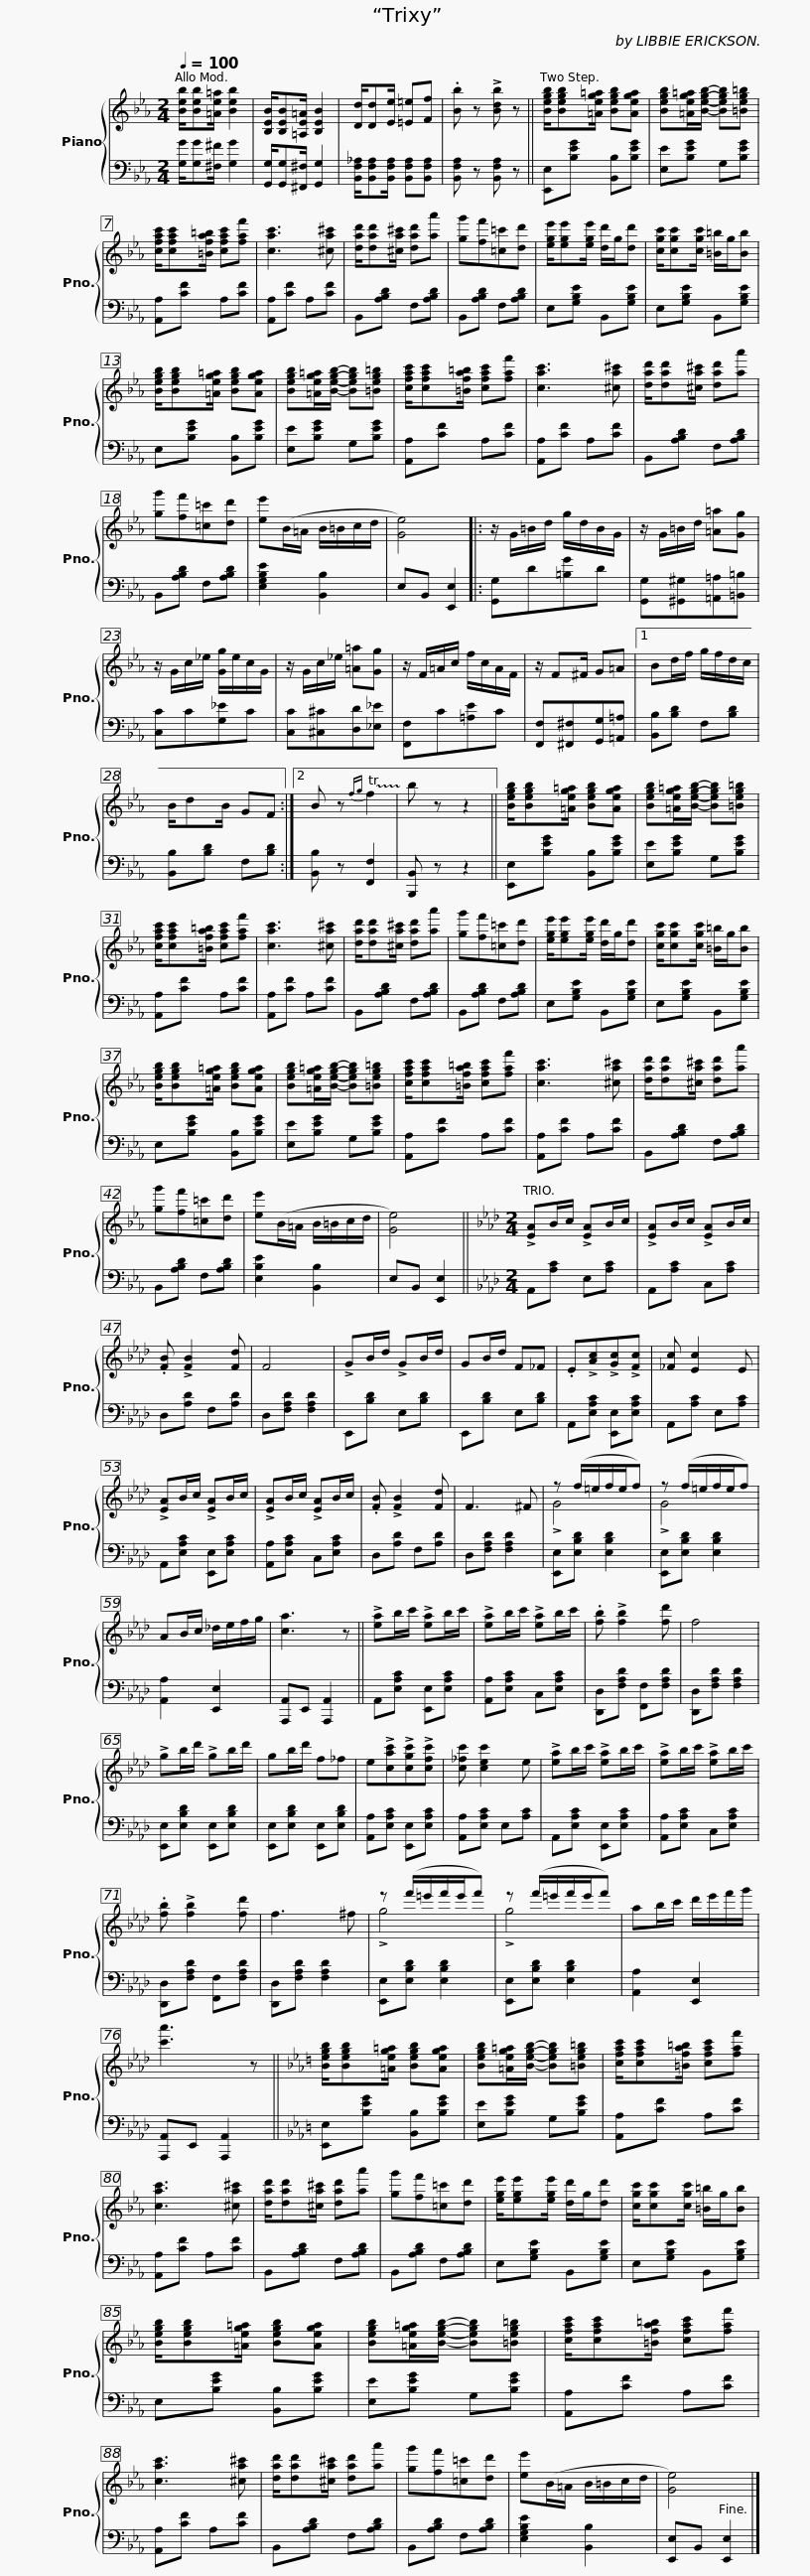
X:1
%%score { ( 1 3 ) | 2 }
L:1/8
Q:1/4=100
M:2/4
I:linebreak $
K:Eb
V:1 treble
V:3 treble
V:2 bass
V:1
 [Beb]/[Beb][=Ae=a]/ [Beb]2 | [B,EB]/[B,EB][=A,E=A]/ [B,EB]2 | [Dd]/[Dd][Ee]/ [=E=e][Ff] | .[Bb] z !>![Bdb] z || [Begb]/[Begb][=Aeg=a]/ [Begb][Aega] | %5
 [Begb][=Aeg=a]/[Begb]/- [Begb][=Beg=b] |$ [cfac']/[cfac'][=Bfa=b]/ [cfac'][faf'] | [cac']3 [^ca^c'] | [dad']/[dad'][^ca^c']/ [dad'][aa'] | [gg'][ff'][=c=c'][dd'] | %10
 [ege']/[ege'][ege']/ [dd']/g/[dd'] | [cgc']/[cgc'][cgc']/ [=B=b]/g/[Bb] |$ [Begb]/[Begb][=Aeg=a]/ [Begb][Aega] | [Begb][=Aeg=a]/[Begb]/- [Begb][=Beg=b] | [cfac']/[cfac'][=Bfa=b]/ [cfac'][faf'] | %15
 [cac']3 [^ca^c'] | [dad']/[dad'][^ca^c']/ [dad'][aa'] | [gg'][ff'][=c=c'][dd'] |$ [ee'](B/=A/ B/=B/c/d/ | [Ge]4) |: %20
 z/ G/=B/d/ g/d/B/G/ | z/ G/=B/d/ [=A=a][Gg] | z/ G/c/_e/ [Gg]/e/c/G/ | z/ G/c/_e/ [=A=a][Gg] |$ z/ F/=A/c/ f/c/A/F/ | %25
 z/ F^F/ G=A |1 Bd/f/ g/f/d/c/ | B/dB/ GF :|2 B z{fg} !trill(!Tf2!trill)! | b z z2 ||$ %30
 [Begb]/[Begb][=Aeg=a]/ [Begb][Aega] | [Begb][=Aeg=a]/[Begb]/- [Begb][=Beg=b] | [cfac']/[cfac'][=Bfa=b]/ [cfac'][faf'] | [cac']3 [^ca^c'] | [dad']/[dad'][^ca^c']/ [dad'][aa'] |$ %35
 [gg'][ff'][=c=c'][dd'] | [ege']/[ege'][ege']/ [dd']/g/[dd'] | [cgc']/[cgc'][cgc']/ [=B=b]/g/[Bb] | [Begb]/[Begb][=Aeg=a]/ [Begb][Aega] | [Begb][=Aeg=a]/[Begb]/- [Begb][=Beg=b] |$ %40
 [cfac']/[cfac'][=Bfa=b]/ [cfac'][faf'] | [cac']3 [^ca^c'] | [dad']/[dad'][^ca^c']/ [dad'][aa'] | [gg'][ff'][=c=c'][dd'] | [ee'](B/=A/ B/=B/c/d/ | %45
 [Ge]4) ||$[K:Ab][M:2/4] !>![EA]B/c/ !>![EA]B/c/ | !>![EA]B/c/ !>![EA]B/c/ | .[FB] !>![FB]2 [Fd] | F4 | %50
 !>!GB/d/ !>!GB/d/ | GB/d/ F_F |$ .E!>![Ac]!>![Gc]!>![Fc] | [_Fc] [Ec]2 E | !>![EA]B/c/ !>![EA]B/c/ | %55
 !>![EA]B/c/ !>![EA]B/c/ | .[FB] !>![FB]2 [Fd] |$ F3 ^F | z (f/=e/f/e/f) | z (f/=e/f/e/f) | %60
 AB/c/ _d/e/f/g/ | [ca]3 z ||$ !>![ea]b/c'/ !>![ea]b/c'/ | !>![ea]b/c'/ !>![ea]b/c'/ | .[fb] !>![fb]2 [fd'] | %65
 f4 | !>!gb/d'/ !>!gb/d'/ |$ gb/d'/ f_f | e!>![cac']!>![cgc']!>![cfc'] | [c_fc'] [cec']2 e | %70
 !>![ea]b/c'/ !>![ea]b/c'/ | !>![ea]b/c'/ !>![ea]b/c'/ |$ .[fb] !>![fb]2 [fd'] | f3 ^f | z (f'/=e'/f'/e'/f') | %75
 z (f'/=e'/f'/e'/f') | ab/c'/ d'/e'/f'/g'/ | [c'a']3 z ||$[K:Eb] [Begb]/[Begb][=Aeg=a]/ [Begb][Aega] | [Begb][=Aeg=a]/[Begb]/- [Begb][=Beg=b] | %80
 [cfac']/[cfac'][=Bfa=b]/ [cfac'][faf'] | [cac']3 [^ca^c'] | [dad']/[dad'][^ca^c']/ [dad'][aa'] |$ [gg'][ff'][=c=c'][dd'] | [ege']/[ege'][ege']/ [dd']/g/[dd'] | %85
 [cgc']/[cgc'][cgc']/ [=B=b]/g/[Bb] | [Begb]/[Begb][=Aeg=a]/ [Begb][Aega] | [Begb][=Aeg=a]/[Begb]/- [Begb][=Beg=b] |$ [cfac']/[cfac'][=Bfa=b]/ [cfac'][faf'] | [cac']3 [^ca^c'] | %90
 [dad']/[dad'][^ca^c']/ [dad'][aa'] | [gg'][ff'][=c=c'][dd'] | [ee'](B/=A/ B/=B/c/d/ | [Ge]4) |] %94
V:2
 [G,G]/[G,G][^F,^F]/ [G,G]2 | [G,,G,]/[G,,G,][^F,,^F,]/ [G,,G,]2 | [B,,F,_A,]/[B,,F,A,][B,,F,A,]/ [B,,F,A,][B,,F,A,] | [B,,F,A,] z [B,,F,A,] z || [E,,E,][B,EG] [B,,B,][B,EG] | %5
 [E,E][B,EG] G,[B,EG] |$ [A,,A,][CF] A,[CF] | [A,,A,][CF] A,[CF] | B,,[A,B,D] F,[A,B,D] | B,,[A,B,D] F,[A,B,D] | %10
 E,[G,B,E] B,,[G,B,E] | E,[G,B,E] B,,[G,B,E] |$ E,[B,EG] [B,,B,][B,EG] | [E,E][B,EG] G,[B,EG] | [A,,A,][CF] A,[CF] | %15
 [A,,A,][CF] A,[CF] | B,,[A,B,D] F,[A,B,D] | B,,[A,B,D] F,[A,B,D] |$ [E,G,B,E]2 [B,,B,]2 | E,B,, [E,,E,]2 |: %20
 [G,,G,]D[=B,G]D | [G,,G,][^G,,^G,][=A,,=A,][=B,,=B,] | [C,C]C[G,_E]C | [C,C][^C,^C][D,D][_E,_E] |$ [F,,F,]C[=A,E]C | %25
 [F,,F,][^F,,^F,][G,,G,][=A,,=A,] |1 [B,,B,][B,D] F,[B,D] | [B,,B,][B,D] F,[B,D] :|2 [B,,B,] z [F,,F,]2 | [B,,,B,,] z z2 ||$ %30
 [E,,E,][B,EG] [B,,B,][B,EG] | [E,E][B,EG] G,[B,EG] | [A,,A,][CF] A,[CF] | [A,,A,][CF] A,[CF] | B,,[A,B,D] F,[A,B,D] |$ %35
 B,,[A,B,D] F,[A,B,D] | E,[G,B,E] B,,[G,B,E] | E,[G,B,E] B,,[G,B,E] | E,[B,EG] [B,,B,][B,EG] | [E,E][B,EG] G,[B,EG] |$ %40
 [A,,A,][CF] A,[CF] | [A,,A,][CF] A,[CF] | B,,[A,B,D] F,[A,B,D] | B,,[A,B,D] F,[A,B,D] | [E,B,E]2 [B,,B,]2 | %45
 E,B,, [E,,E,]2 ||$[K:Ab][M:2/4] A,,[A,C] E,[A,C] | A,,[A,C] C,[A,C] | D,[A,D] F,[A,D] | D,[F,A,D] [F,A,D]2 | %50
 E,,[B,D] E,[B,D] | E,,[B,D] E,[B,D] |$ A,,[E,A,C] [E,,E,][E,A,C] | A,,[A,C] E,[A,C] | A,,[E,A,C] [E,,E,][E,A,C] | %55
 [A,,A,][E,A,C] C,[E,A,C] | D,[A,D] F,[A,D] |$ D,[F,A,D] [F,A,D]2 | [E,,E,][E,B,D] [E,B,D]2 | [E,,E,][E,B,D] [E,B,D]2 | %60
 [A,,A,]2 [E,,E,]2 | [A,,,A,,]E,, [A,,,A,,]2 ||$ A,,[E,A,C] [E,,E,][E,A,C] | [A,,A,][E,A,C] C,[E,A,C] | [D,,D,][F,A,D] [F,,F,][F,A,D] | %65
 [D,,D,][F,A,D] [F,A,D]2 | [E,,E,][E,B,D] [E,,E,][E,B,D] |$ [E,,E,][E,B,D] [E,,E,][E,B,D] | [A,,A,][E,A,C] [E,,E,][E,A,C] | [A,,A,][E,A,C] E,[A,C] | %70
 A,,[E,A,C] [E,,E,][E,A,C] | [A,,A,][E,A,C] C,[E,A,C] |$ [D,,D,][F,A,D] [F,,F,][F,A,D] | [D,,D,][F,A,D] [F,A,D]2 | [E,,E,][E,B,D] [E,B,D]2 | %75
 [E,,E,][E,B,D] [E,B,D]2 | [A,,A,]2 [E,,E,]2 | [A,,,A,,]E,, [A,,,A,,]2 ||$[K:Eb] [E,,E,][B,EG] [B,,B,][B,EG] | [E,E][B,EG] G,[B,EG] | %80
 [A,,A,][CF] A,[CF] | [A,,A,][CF] A,[CF] | B,,[A,B,D] F,[A,B,D] |$ B,,[A,B,D] F,[A,B,D] | E,[G,B,E] B,,[G,B,E] | %85
 E,[G,B,E] B,,[G,B,E] | E,[B,EG] [B,,B,][B,EG] | [E,E][B,EG] G,[B,EG] |$ [A,,A,][CF] A,[CF] | [A,,A,][CF] A,[CF] | %90
 B,,[A,B,D] F,[A,B,D] | B,,[A,B,D] F,[A,B,D] | [E,G,B,E]2 [B,,B,]2 | [E,,E,]B,, [E,,E,]2 |] %94
V:3
 x4 | x4 | x4 | x4 || x4 | %5
 x4 |$ x4 | x4 | x4 | x4 | %10
 x4 | x4 |$ x4 | x4 | x4 | %15
 x4 | x4 | x4 |$ x4 | x4 |: %20
 x4 | x4 | x4 | x4 |$ x4 | %25
 x4 |1 x4 | x4 :|2 x4 | x4 ||$ %30
 x4 | x4 | x4 | x4 | x4 |$ %35
 x4 | x4 | x4 | x4 | x4 |$ %40
 x4 | x4 | x4 | x4 | x4 | %45
 x4 ||$[K:Ab][M:2/4] x4 | x4 | x4 | x4 | %50
 x4 | x4 |$ x4 | x4 | x4 | %55
 x4 | x4 |$ x4 | !>!G4 | !>!G4 | %60
 x4 | x4 ||$ x4 | x4 | x4 | %65
 x4 | x4 |$ x4 | x4 | x4 | %70
 x4 | x4 |$ x4 | x4 | !>!g4 | %75
 !>!g4 | x4 | x4 ||$[K:Eb] x4 | x4 | %80
 x4 | x4 | x4 |$ x4 | x4 | %85
 x4 | x4 | x4 |$ x4 | x4 | %90
 x4 | x4 | x4 | x4 |] %94
